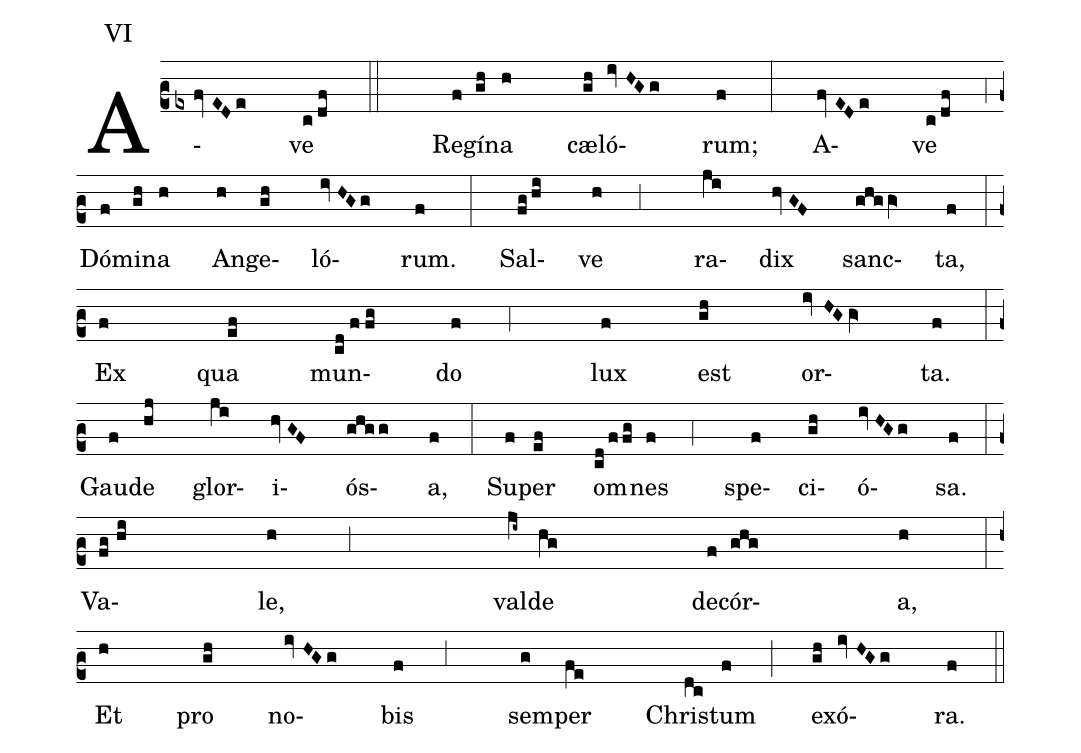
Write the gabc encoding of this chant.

annotation: VI;
%%
(c2)A(ex/fvED/e)ve(c/df ::) Re(f)gí(gh)na(h) cæ(gh)ló(ivHG/g)rum;(f)(:)
A(fvED/e)ve(c/df) (;4) (z) Dó(f)mi(gh)na(h) An(h)ge(gh)ló(ivHG/g)rum.(f)(:)
Sal(fg/hi)ve(h ;3) ra(ji)dix(hvGF) sanc(ghg/gV>)ta,(f) (:) (z)
Ex(f) qua(ef) mun(cd/f/fg)do(f ;4) lux(f) est(gh) or(ivHG/gV>)ta.(f) (:) (z)
Gau(f)de(hj) glor(ji)i(hvGF)ós(ghg/g)a,(f) (:)
Su(f)per(ef) om(cd/f/fg)nes(f ;4) spe(f)ci(gh)ó(ivHG/g)sa.(f) (:) (z)
Va(fg/hi)le,(h ;3) val(ji~)de(hg) de(f)cór(ghg)a,(h) (:) (z)
Et(h) pro(gh) no(ivHG/g)bis(f ;3) sem(g)per(fe) Chris(dc)tum(f) (;) ex(gh)ó(ivHG/g)ra.(f) (::) (z)
%  T.P. Al(exfe~)le(d!efc;2c!df//gh;jkJIHGF)lú(ghggV>)ja.(gf) (::)
